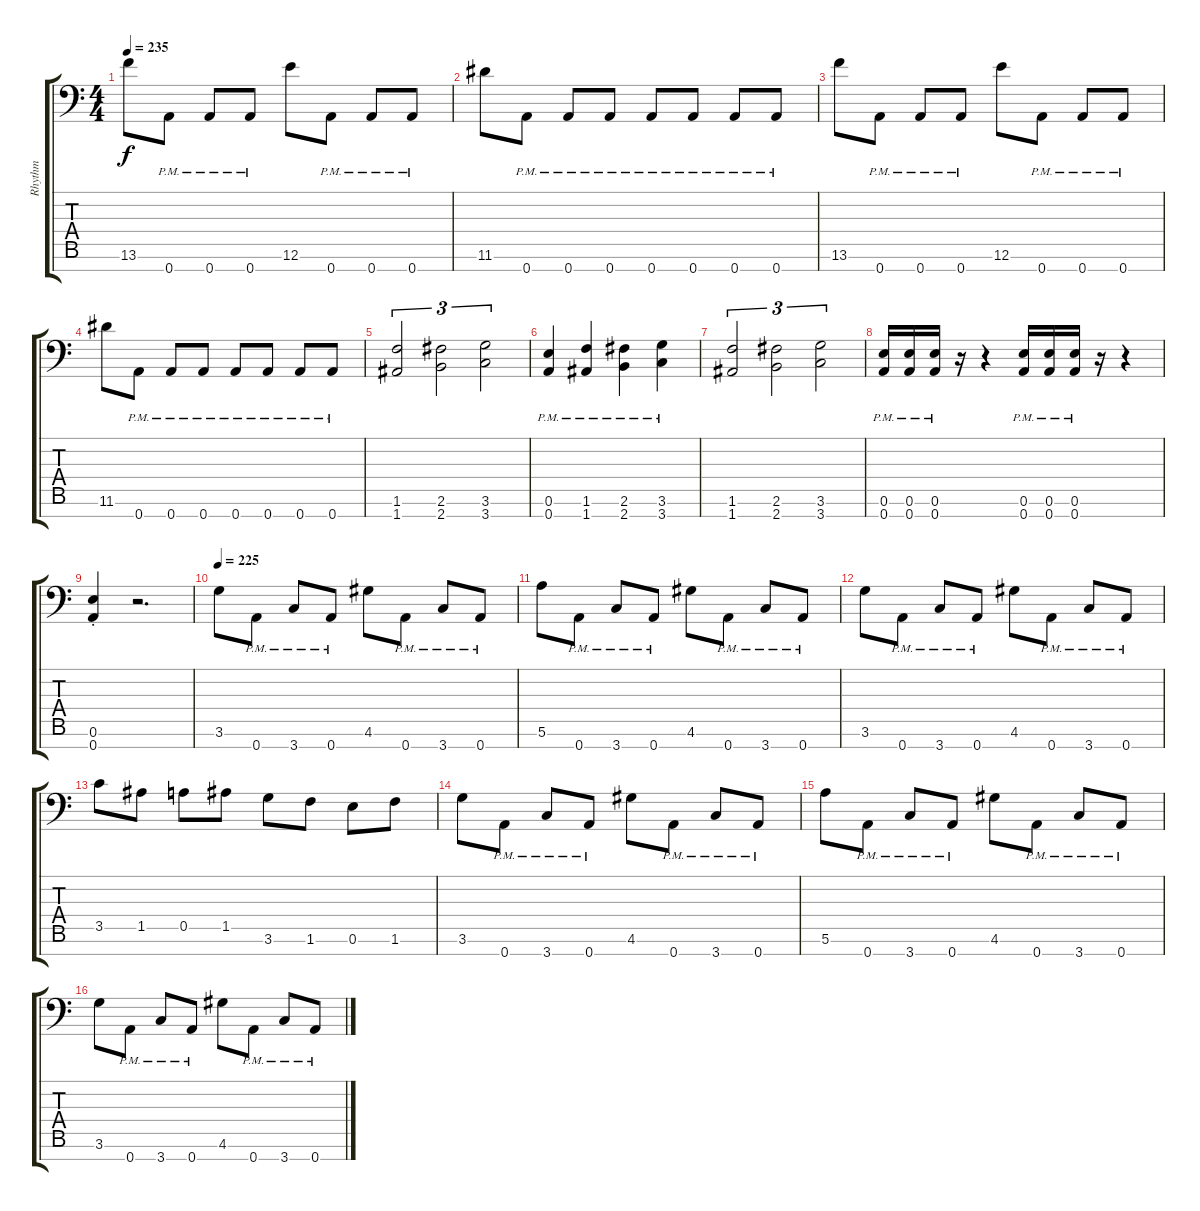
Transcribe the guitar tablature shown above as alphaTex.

\track ("Rhythm" "Rhythm") {instrument overdrivenguitar}
\staff {score tabs}
\tuning (E4 B3 G3 D3 A2 E2 A1) {hide}
\ts (4 4)
\tempo 235
\clef f4
\ks c
13.6.8{dy f} 0.7{pm}.8 0.7{pm}.8 0.7{pm}.8 12.6.8 0.7{pm}.8 0.7{pm}.8 0.7{pm}.8 |
11.6.8 0.7{pm}.8 0.7{pm}.8 0.7{pm}.8 0.7{pm}.8 0.7{pm}.8 0.7{pm}.8 0.7{pm}.8 |
13.6.8 0.7{pm}.8 0.7{pm}.8 0.7{pm}.8 12.6.8 0.7{pm}.8 0.7{pm}.8 0.7{pm}.8 |
11.6.8 0.7{pm}.8 0.7{pm}.8 0.7{pm}.8 0.7{pm}.8 0.7{pm}.8 0.7{pm}.8 0.7{pm}.8 |
(1.6 1.7).2{tu (3 2)} (2.6 2.7).2{tu (3 2)} (3.6 3.7).2{tu (3 2)} |
(0.6{pm} 0.7{pm}).4 (1.6{pm} 1.7{pm}).4 (2.6{pm} 2.7{pm}).4 (3.6{pm} 3.7{pm}).4 |
(1.6 1.7).2{tu (3 2)} (2.6 2.7).2{tu (3 2)} (3.6 3.7).2{tu (3 2)} |
(0.6{pm} 0.7{pm}).16 (0.6{pm} 0.7{pm}).16 (0.6{pm} 0.7{pm}).16 r.16 r.4 (0.6{pm} 0.7{pm}).16 (0.6{pm} 0.7{pm}).16 (0.6{pm} 0.7{pm}).16 r.16 r.4 |
(0.6{st} 0.7{st}).4 r.2{d} |
\tempo 225
3.6.8 0.7{pm}.8 3.7{pm}.8 0.7{pm}.8 4.6.8 0.7{pm}.8 3.7{pm}.8 0.7{pm}.8 |
5.6.8 0.7{pm}.8 3.7{pm}.8 0.7{pm}.8 4.6.8 0.7{pm}.8 3.7{pm}.8 0.7{pm}.8 |
3.6.8 0.7{pm}.8 3.7{pm}.8 0.7{pm}.8 4.6.8 0.7{pm}.8 3.7{pm}.8 0.7{pm}.8 |
3.5.8 1.5.8 0.5.8 1.5.8 3.6.8 1.6.8 0.6.8 1.6.8 |
3.6.8 0.7{pm}.8 3.7{pm}.8 0.7{pm}.8 4.6.8 0.7{pm}.8 3.7{pm}.8 0.7{pm}.8 |
5.6.8 0.7{pm}.8 3.7{pm}.8 0.7{pm}.8 4.6.8 0.7{pm}.8 3.7{pm}.8 0.7{pm}.8 |
3.6.8 0.7{pm}.8 3.7{pm}.8 0.7{pm}.8 4.6.8 0.7{pm}.8 3.7{pm}.8 0.7{pm}.8
